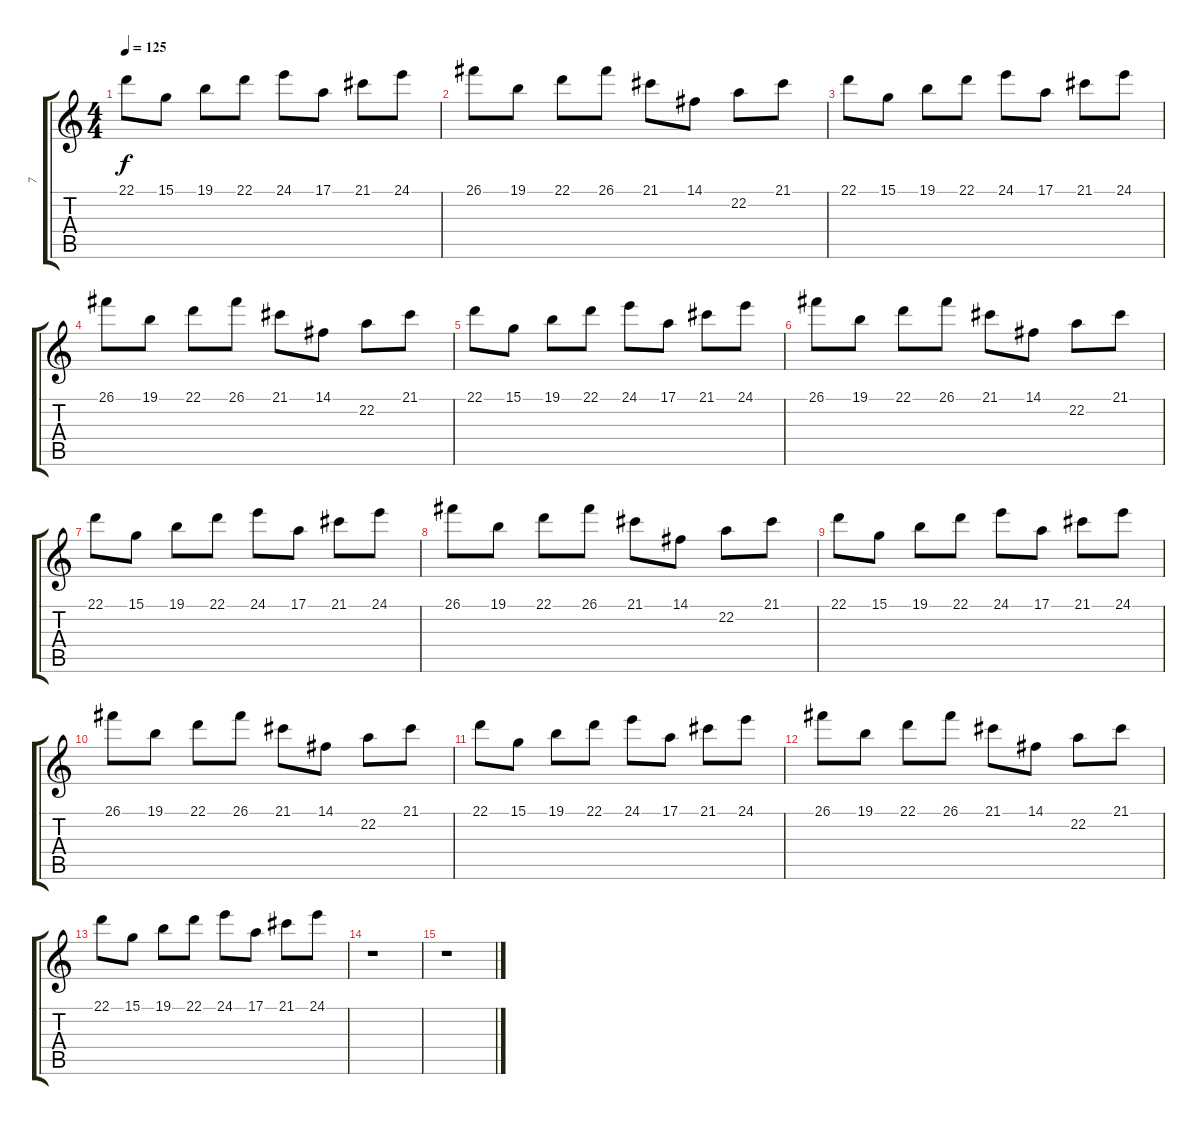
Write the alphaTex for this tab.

\track ("7" "7") {instrument vibraphone}
\staff {score tabs}
\tuning (E4 B3 G3 D3 A2 E2) {hide}
\ts (4 4)
\tempo 125
\clef g2
\ks c
22.1.8{dy f} 15.1.8 19.1.8 22.1.8 24.1.8 17.1.8 21.1.8 24.1.8 |
26.1.8 19.1.8 22.1.8 26.1.8 21.1.8 14.1.8 22.2.8 21.1.8 |
22.1.8 15.1.8 19.1.8 22.1.8 24.1.8 17.1.8 21.1.8 24.1.8 |
26.1.8 19.1.8 22.1.8 26.1.8 21.1.8 14.1.8 22.2.8 21.1.8 |
22.1.8 15.1.8 19.1.8 22.1.8 24.1.8 17.1.8 21.1.8 24.1.8 |
26.1.8 19.1.8 22.1.8 26.1.8 21.1.8 14.1.8 22.2.8 21.1.8 |
22.1.8 15.1.8 19.1.8 22.1.8 24.1.8 17.1.8 21.1.8 24.1.8 |
26.1.8 19.1.8 22.1.8 26.1.8 21.1.8 14.1.8 22.2.8 21.1.8 |
22.1.8 15.1.8 19.1.8 22.1.8 24.1.8 17.1.8 21.1.8 24.1.8 |
26.1.8 19.1.8 22.1.8 26.1.8 21.1.8 14.1.8 22.2.8 21.1.8 |
22.1.8 15.1.8 19.1.8 22.1.8 24.1.8 17.1.8 21.1.8 24.1.8 |
26.1.8 19.1.8 22.1.8 26.1.8 21.1.8 14.1.8 22.2.8 21.1.8 |
22.1.8 15.1.8 19.1.8 22.1.8 24.1.8 17.1.8 21.1.8 24.1.8 |
r.1 |
r.1
